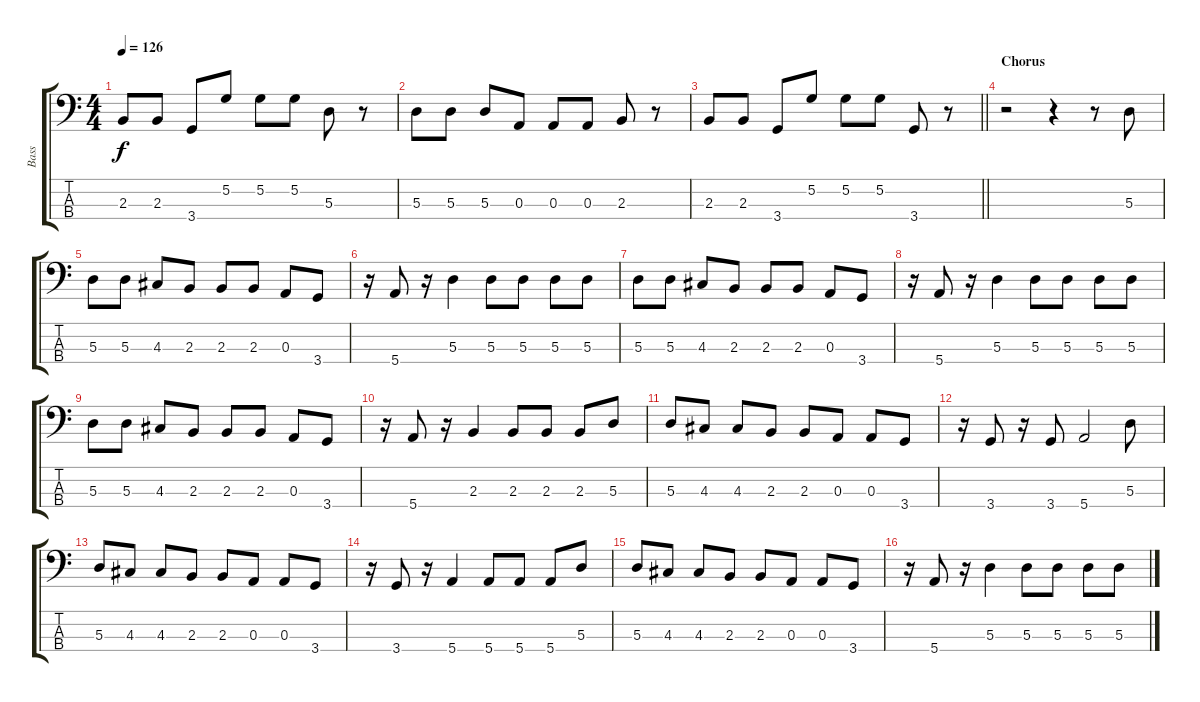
\track ("Bass" "Bass") {instrument electricbassfinger}
\staff {score tabs}
\tuning (G2 D2 A1 E1) {hide}
\ts (4 4)
\tempo 126
\clef f4
\ks c
2.3.8{dy f} 2.3.8 3.4.8 5.2.8 5.2.8 5.2.8 5.3.8 r.8 |
5.3.8 5.3.8 5.3.8 0.3.8 0.3.8 0.3.8 2.3.8 r.8 |
\barLineRight lightlight
2.3.8 2.3.8 3.4.8 5.2.8 5.2.8 5.2.8 3.4.8 r.8 |
\section ("" "Chorus")
r.2 r.4 r.8 5.3.8 |
5.3.8 5.3.8 4.3.8 2.3.8 2.3.8 2.3.8 0.3.8 3.4.8 |
r.16 5.4.8 r.16 5.3.4 5.3.8 5.3.8 5.3.8 5.3.8 |
5.3.8 5.3.8 4.3.8 2.3.8 2.3.8 2.3.8 0.3.8 3.4.8 |
r.16 5.4.8 r.16 5.3.4 5.3.8 5.3.8 5.3.8 5.3.8 |
5.3.8 5.3.8 4.3.8 2.3.8 2.3.8 2.3.8 0.3.8 3.4.8 |
r.16 5.4.8 r.16 2.3.4 2.3.8 2.3.8 2.3.8 5.3.8 |
5.3.8 4.3.8 4.3.8 2.3.8 2.3.8 0.3.8 0.3.8 3.4.8 |
r.16 3.4.8 r.16 3.4.8 5.4.2 5.3.8 |
5.3.8 4.3.8 4.3.8 2.3.8 2.3.8 0.3.8 0.3.8 3.4.8 |
r.16 3.4.8 r.16 5.4.4 5.4.8 5.4.8 5.4.8 5.3.8 |
5.3.8 4.3.8 4.3.8 2.3.8 2.3.8 0.3.8 0.3.8 3.4.8 |
r.16 5.4.8 r.16 5.3.4 5.3.8 5.3.8 5.3.8 5.3.8
